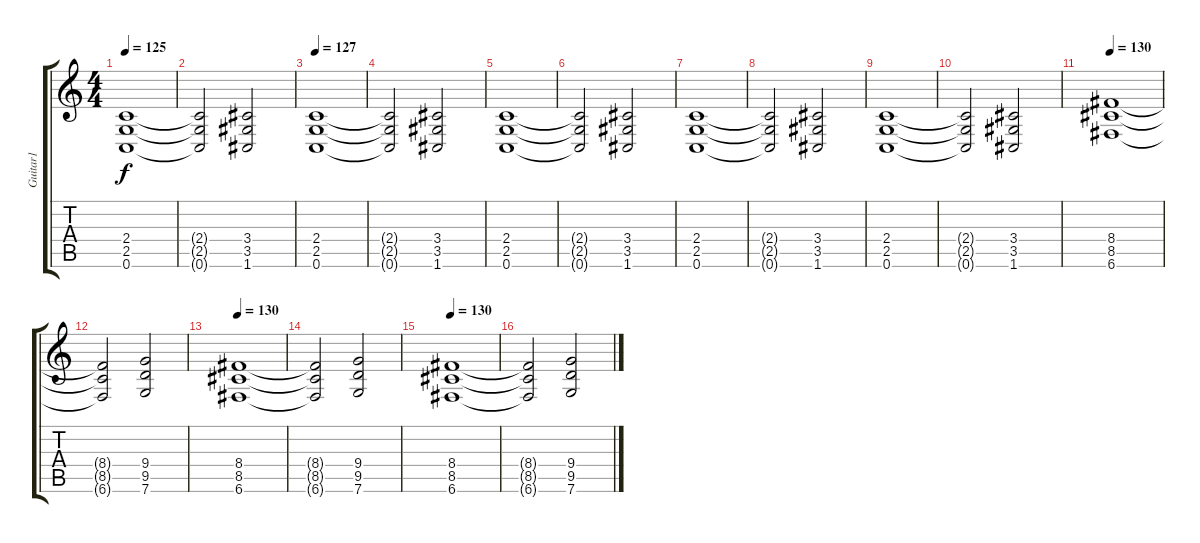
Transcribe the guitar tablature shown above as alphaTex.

\track ("Guitar1" "Guitar1") {instrument distortionguitar}
\staff {score tabs}
\tuning (C4 G3 Eb3 Bb2 F2 C2) {hide}
\ts (4 4)
\tempo 125
\clef g2
\ks c
(2.4 2.5 0.6).1{dy f} |
(2.4{t} 2.5{t} 0.6{t}).2 (3.4 3.5 1.6).2 |
\tempo 127
(2.4 2.5 0.6).1 |
(2.4{t} 2.5{t} 0.6{t}).2 (3.4 3.5 1.6).2 |
(2.4 2.5 0.6).1 |
(2.4{t} 2.5{t} 0.6{t}).2 (3.4 3.5 1.6).2 |
(2.4 2.5 0.6).1 |
(2.4{t} 2.5{t} 0.6{t}).2 (3.4 3.5 1.6).2 |
(2.4 2.5 0.6).1 |
(2.4{t} 2.5{t} 0.6{t}).2 (3.4 3.5 1.6).2 |
\tempo 130
(8.4 8.5 6.6).1 |
(8.4{t} 8.5{t} 6.6{t}).2 (9.4 9.5 7.6).2 |
\tempo 130
(8.4 8.5 6.6).1 |
(8.4{t} 8.5{t} 6.6{t}).2 (9.4 9.5 7.6).2 |
\tempo 130
(8.4 8.5 6.6).1 |
(8.4{t} 8.5{t} 6.6{t}).2 (9.4 9.5 7.6).2
